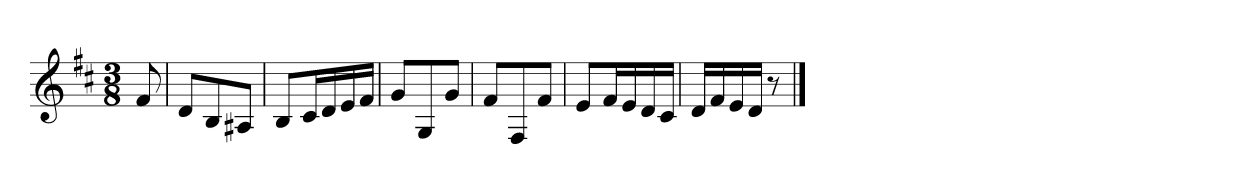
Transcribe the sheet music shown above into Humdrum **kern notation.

**kern
*part1
*staff1
*clefG2
*k[f#c#]
*b:
*M3/8
*MM72
=1
8f#
=2
8d/L
8B/
8A#X/J
=3
8B/L
16c#/L
16d/
16e/
16f#/JJ
=4
8g/L
8G/
8g/J
=5
8f#/L
8F#/
8f#/J
=6
8e/L
16f#/L
16e/
16d/
16c#/JJ
=7
16d/LL
16f#/
16e/
16d/JJ
8r
==
*-
